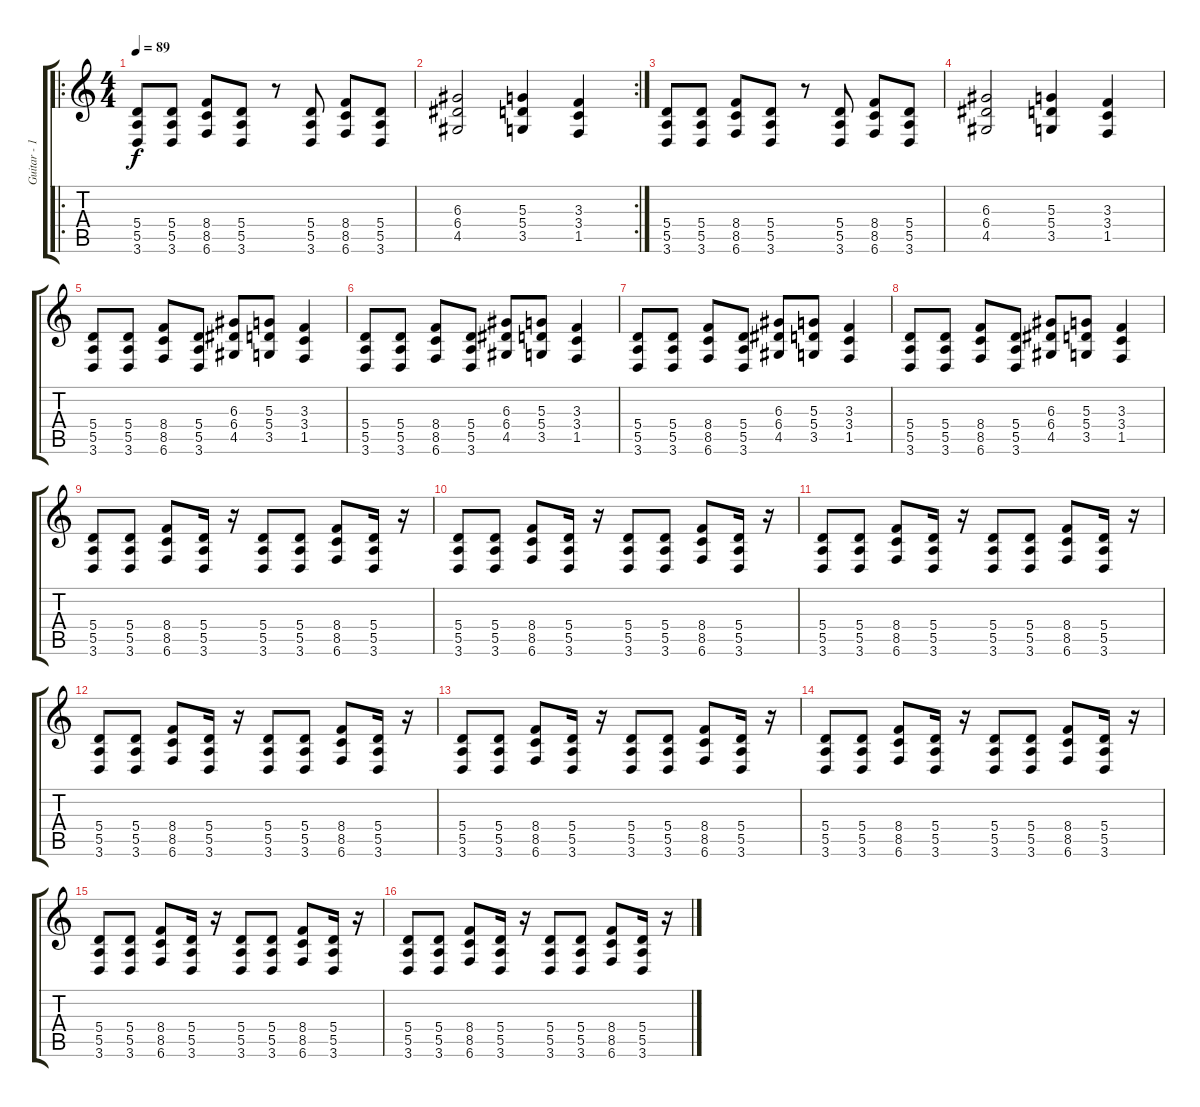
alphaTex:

\track ("Guitar - 1" "Guitar - 1") {instrument distortionguitar}
\staff {score tabs}
\tuning (B3 G3 D3 A2 E2 B1) {hide}
\ro
\ts (4 4)
\tempo 89
\clef g2
\ks c
(5.4 5.5 3.6).8{dy f} (5.4 5.5 3.6).8 (8.4 8.5 6.6).8 (5.4 5.5 3.6).8 r.8 (5.4 5.5 3.6).8 (8.4 8.5 6.6).8 (5.4 5.5 3.6).8 |
\rc 2
(6.3 6.4 4.5).2 (5.3 5.4 3.5).4 (3.3 3.4 1.5).4 |
(5.4 5.5 3.6).8 (5.4 5.5 3.6).8 (8.4 8.5 6.6).8 (5.4 5.5 3.6).8 r.8 (5.4 5.5 3.6).8 (8.4 8.5 6.6).8 (5.4 5.5 3.6).8 |
(6.3 6.4 4.5).2 (5.3 5.4 3.5).4 (3.3 3.4 1.5).4 |
(5.4 5.5 3.6).8 (5.4 5.5 3.6).8 (8.4 8.5 6.6).8 (5.4 5.5 3.6).8 (6.3 6.4 4.5).8 (5.3 5.4 3.5).8 (3.3 3.4 1.5).4 |
(5.4 5.5 3.6).8 (5.4 5.5 3.6).8 (8.4 8.5 6.6).8 (5.4 5.5 3.6).8 (6.3 6.4 4.5).8 (5.3 5.4 3.5).8 (3.3 3.4 1.5).4 |
(5.4 5.5 3.6).8 (5.4 5.5 3.6).8 (8.4 8.5 6.6).8 (5.4 5.5 3.6).8 (6.3 6.4 4.5).8 (5.3 5.4 3.5).8 (3.3 3.4 1.5).4 |
(5.4 5.5 3.6).8 (5.4 5.5 3.6).8 (8.4 8.5 6.6).8 (5.4 5.5 3.6).8 (6.3 6.4 4.5).8 (5.3 5.4 3.5).8 (3.3 3.4 1.5).4 |
(5.4 5.5 3.6).8 (5.4 5.5 3.6).8 (8.4 8.5 6.6).8 (5.4 5.5 3.6).16 r.16 (5.4 5.5 3.6).8 (5.4 5.5 3.6).8 (8.4 8.5 6.6).8 (5.4 5.5 3.6).16 r.16 |
(5.4 5.5 3.6).8 (5.4 5.5 3.6).8 (8.4 8.5 6.6).8 (5.4 5.5 3.6).16 r.16 (5.4 5.5 3.6).8 (5.4 5.5 3.6).8 (8.4 8.5 6.6).8 (5.4 5.5 3.6).16 r.16 |
(5.4 5.5 3.6).8 (5.4 5.5 3.6).8 (8.4 8.5 6.6).8 (5.4 5.5 3.6).16 r.16 (5.4 5.5 3.6).8 (5.4 5.5 3.6).8 (8.4 8.5 6.6).8 (5.4 5.5 3.6).16 r.16 |
(5.4 5.5 3.6).8 (5.4 5.5 3.6).8 (8.4 8.5 6.6).8 (5.4 5.5 3.6).16 r.16 (5.4 5.5 3.6).8 (5.4 5.5 3.6).8 (8.4 8.5 6.6).8 (5.4 5.5 3.6).16 r.16 |
(5.4 5.5 3.6).8 (5.4 5.5 3.6).8 (8.4 8.5 6.6).8 (5.4 5.5 3.6).16 r.16 (5.4 5.5 3.6).8 (5.4 5.5 3.6).8 (8.4 8.5 6.6).8 (5.4 5.5 3.6).16 r.16 |
(5.4 5.5 3.6).8 (5.4 5.5 3.6).8 (8.4 8.5 6.6).8 (5.4 5.5 3.6).16 r.16 (5.4 5.5 3.6).8 (5.4 5.5 3.6).8 (8.4 8.5 6.6).8 (5.4 5.5 3.6).16 r.16 |
(5.4 5.5 3.6).8 (5.4 5.5 3.6).8 (8.4 8.5 6.6).8 (5.4 5.5 3.6).16 r.16 (5.4 5.5 3.6).8 (5.4 5.5 3.6).8 (8.4 8.5 6.6).8 (5.4 5.5 3.6).16 r.16 |
(5.4 5.5 3.6).8 (5.4 5.5 3.6).8 (8.4 8.5 6.6).8 (5.4 5.5 3.6).16 r.16 (5.4 5.5 3.6).8 (5.4 5.5 3.6).8 (8.4 8.5 6.6).8 (5.4 5.5 3.6).16 r.16
